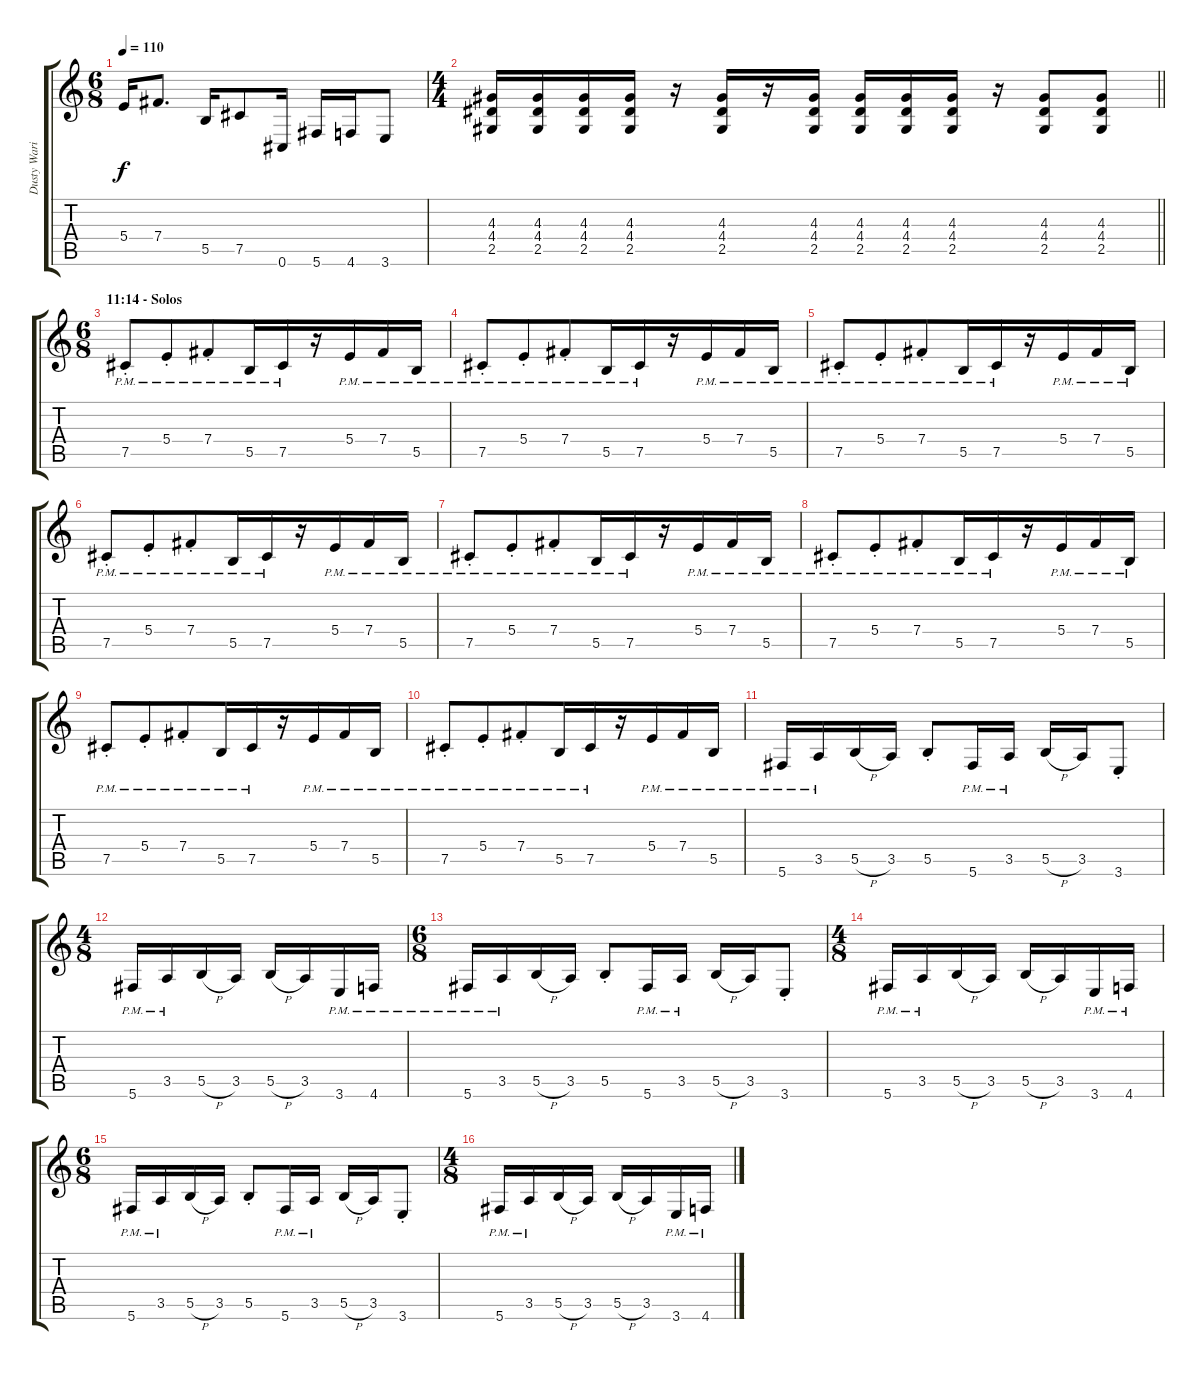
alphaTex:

\track ("Dusty Waring" "Dusty Wari") {instrument distortionguitar}
\staff {score tabs}
\tuning (Db4 Ab3 E3 B2 Gb2 Db2) {hide}
\ts (6 8)
\tempo 110
\clef g2
\ks c
5.4.16{dy f beam merge} 7.4.8{d beam split} 5.5.16{beam merge} 7.5.8{beam merge} 0.6.16{beam split} 5.6.16{beam merge} 4.6.16{beam merge} 3.6.8 |
\ts (4 4)
\barLineRight lightlight
(4.3 4.4 2.5).16 (4.3 4.4 2.5).16 (4.3 4.4 2.5).16 (4.3 4.4 2.5).16 r.16 (4.3 4.4 2.5).16 r.16 (4.3 4.4 2.5).16 (4.3 4.4 2.5).16 (4.3 4.4 2.5).16 (4.3 4.4 2.5).16 r.16 (4.3 4.4 2.5).8 (4.3 4.4 2.5).8 |
\ts (6 8)
\section ("" "11:14 - Solos")
7.5{pm st}.8 5.4{pm st}.8 7.4{pm st}.8{beam merge} 5.5{pm}.16 7.5{pm}.16 r.16 5.4{pm}.16 7.4{pm}.16 5.5{pm}.16 |
7.5{pm st}.8 5.4{pm st}.8 7.4{pm st}.8{beam merge} 5.5{pm}.16 7.5{pm}.16 r.16 5.4{pm}.16 7.4{pm}.16 5.5{pm}.16 |
7.5{pm st}.8 5.4{pm st}.8 7.4{pm st}.8{beam merge} 5.5{pm}.16 7.5{pm}.16 r.16 5.4{pm}.16 7.4{pm}.16 5.5{pm}.16 |
7.5{pm st}.8 5.4{pm st}.8 7.4{pm st}.8{beam merge} 5.5{pm}.16 7.5{pm}.16 r.16 5.4{pm}.16 7.4{pm}.16 5.5{pm}.16 |
7.5{pm st}.8 5.4{pm st}.8 7.4{pm st}.8{beam merge} 5.5{pm}.16 7.5{pm}.16 r.16 5.4{pm}.16 7.4{pm}.16 5.5{pm}.16 |
7.5{pm st}.8 5.4{pm st}.8 7.4{pm st}.8{beam merge} 5.5{pm}.16 7.5{pm}.16 r.16 5.4{pm}.16 7.4{pm}.16 5.5{pm}.16 |
7.5{pm st}.8 5.4{pm st}.8 7.4{pm st}.8{beam merge} 5.5{pm}.16 7.5{pm}.16 r.16 5.4{pm}.16 7.4{pm}.16 5.5{pm}.16 |
7.5{pm st}.8 5.4{pm st}.8 7.4{pm st}.8{beam merge} 5.5{pm}.16 7.5{pm}.16 r.16 5.4{pm}.16 7.4{pm}.16 5.5{pm}.16 |
5.6{pm}.16 3.5{pm}.16 5.5{h}.16 3.5.16{beam split} 5.5{st}.8{beam merge} 5.6{pm}.16 3.5{pm}.16{beam split} 5.5{h}.16 3.5.16 3.6{st}.8 |
\ts (4 8)
5.6{pm}.16 3.5{pm}.16{beam merge} 5.5{h}.16 3.5.16 5.5{h}.16 3.5.16{beam merge} 3.6{pm}.16 4.6{pm}.16 |
\ts (6 8)
5.6{pm}.16 3.5{pm}.16 5.5{h}.16 3.5.16{beam split} 5.5{st}.8{beam merge} 5.6{pm}.16 3.5{pm}.16{beam split} 5.5{h}.16 3.5.16 3.6{st}.8 |
\ts (4 8)
5.6{pm}.16 3.5{pm}.16{beam merge} 5.5{h}.16 3.5.16 5.5{h}.16 3.5.16{beam merge} 3.6{pm}.16 4.6{pm}.16 |
\ts (6 8)
5.6{pm}.16 3.5{pm}.16 5.5{h}.16 3.5.16{beam split} 5.5{st}.8{beam merge} 5.6{pm}.16 3.5{pm}.16{beam split} 5.5{h}.16 3.5.16 3.6{st}.8 |
\ts (4 8)
5.6{pm}.16 3.5{pm}.16{beam merge} 5.5{h}.16 3.5.16 5.5{h}.16 3.5.16{beam merge} 3.6{pm}.16 4.6{pm}.16
